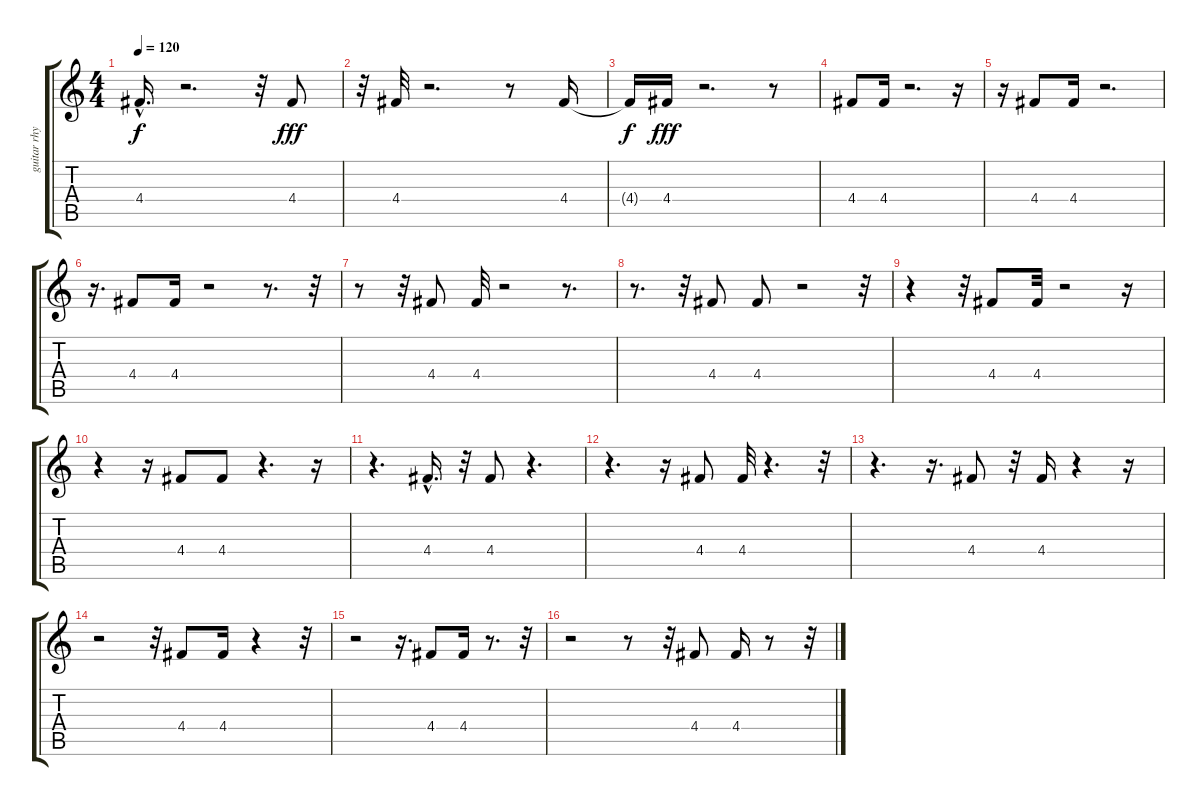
\track ("guitar rhytm" "guitar rhy") {instrument acousticguitarsteel}
\staff {score tabs}
\tuning (E4 B3 G3 D3 A2 E2) {hide}
\ts (4 4)
\tempo 120
\clef g2
\ks c
4.4{hac t}.16{d dy f} r.2{d} r.32 4.4.8{dy fff} |
r.32 4.4.32 r.2{d} r.8 4.4.16 |
4.4{t}.16{dy f} 4.4.16{dy fff} r.2{d} r.8 |
4.4.8 4.4.16 r.2{d} r.16 |
r.16 4.4.8 4.4.16 r.2{d} |
r.16{d} 4.4.8 4.4.16 r.2 r.8{d} r.32 |
r.8 r.32 4.4.8 4.4.32 r.2 r.8{d} |
r.8{d} r.32 4.4.8 4.4.8 r.2 r.32 |
r.4 r.32 4.4.8 4.4.32 r.2 r.16 |
r.4 r.16 4.4.8 4.4.8 r.4{d} r.16 |
r.4{d} 4.4{hac}.16{d} r.32 4.4.8 r.4{d} |
r.4{d} r.16 4.4.8 4.4.32 r.4{d} r.32 |
r.4{d} r.16{d} 4.4.8 r.32 4.4.16 r.4 r.16 |
r.2 r.32 4.4.8 4.4.16 r.4 r.32 |
r.2 r.16{d} 4.4.8 4.4.16 r.8{d} r.32 |
r.2 r.8 r.32 4.4.8 4.4.16 r.8 r.32
